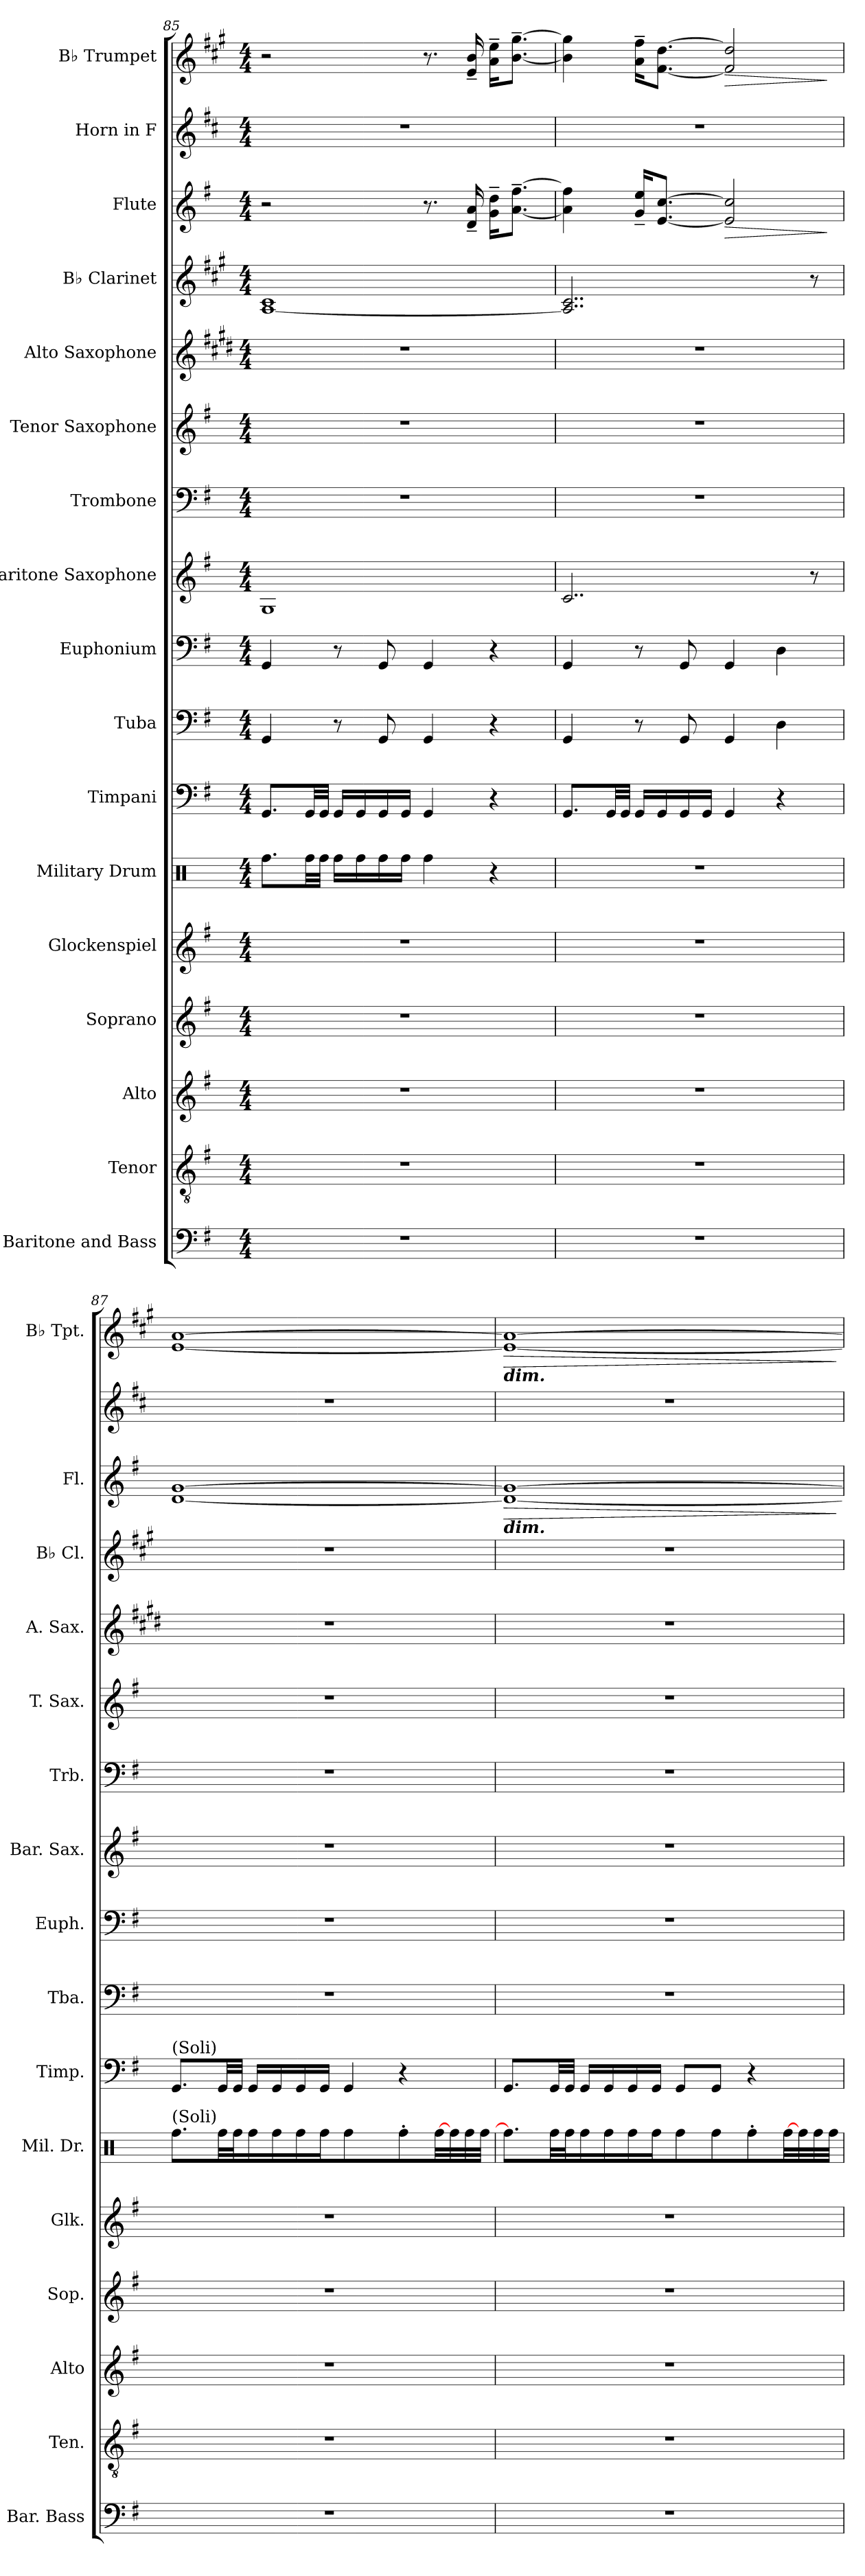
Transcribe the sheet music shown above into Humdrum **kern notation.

**kern	**kern	**kern	**kern	**kern	**kern	**kern	**kern	**kern	**kern	**kern	**kern	**kern	**kern	**kern	**dynam	**kern	**kern	**dynam
*part17	*part16	*part15	*part14	*part13	*part12	*part11	*part10	*part9	*part8	*part7	*part6	*part5	*part4	*part3	*part3	*part2	*part1	*part1
*staff17	*staff16	*staff15	*staff14	*staff13	*staff12	*staff11	*staff10	*staff9	*staff8	*staff7	*staff6	*staff5	*staff4	*staff3	*staff3	*staff2	*staff1	*staff1
*I"Baritone and Bass	*I"Tenor	*I"Alto	*I"Soprano	*I"Glockenspiel	*I"Military Drum	*I"Timpani	*I"Tuba	*I"Euphonium	*I"Baritone Saxophone	*I"Trombone	*I"Tenor Saxophone	*I"Alto Saxophone	*I"B♭ Clarinet	*I"Flute	*	*I"Horn in F	*I"B♭ Trumpet	*
*I'Bar. Bass	*I'Ten.	*I'Alto	*I'Sop.	*I'Glk.	*I'Mil. Dr.	*I'Timp.	*I'Tba.	*I'Euph.	*I'Bar. Sax.	*I'Trb.	*I'T. Sax.	*I'A. Sax.	*I'B♭ Cl.	*I'Fl.	*	*	*I'B♭ Tpt.	*
*clefF4	*clefGv2	*clefG2	*clefG2	*clefG2	*clefX	*clefF4	*clefF4	*clefF4	*clefG2	*clefF4	*clefG2	*clefG2	*clefG2	*clefG2	*	*clefG2	*clefG2	*
*	*	*	*	*ITrd-14c-24	*	*	*	*	*ITrd12c21	*	*ITrd8c14	*ITrd5c9	*ITrd1c2	*	*	*ITrd4c7	*ITrd1c2	*
*k[f#]	*k[f#]	*k[f#]	*k[f#]	*k[f#]	*k[]	*k[f#]	*k[f#]	*k[f#]	*k[f#]	*k[f#]	*k[f#]	*k[f#]	*k[f#]	*k[f#]	*	*k[f#]	*k[f#]	*
*M4/4	*M4/4	*M4/4	*M4/4	*M4/4	*M4/4	*M4/4	*M4/4	*M4/4	*M4/4	*M4/4	*M4/4	*M4/4	*M4/4	*M4/4	*	*M4/4	*M4/4	*
=85	=85	=85	=85	=85	=85	=85	=85	=85	=85	=85	=85	=85	=85	=85	=85	=85	=85	=85
1r	1r	1r	1r	1r	8.Rff\L	8.GG/L	4GG/	4GG/	1GG	1r	1r	1r	[1G 1B	2r	.	1r	2r	.
.	.	.	.	.	32Rff\LL	32GG/LL	.	.	.	.	.	.	.	.	.	.	.	.
.	.	.	.	.	32Rff\JJJ	32GG/JJJ	.	.	.	.	.	.	.	.	.	.	.	.
.	.	.	.	.	16Rff\LL	16GG/LL	8r	8r	.	.	.	.	.	.	.	.	.	.
.	.	.	.	.	16Rff\	16GG/	.	.	.	.	.	.	.	.	.	.	.	.
.	.	.	.	.	16Rff\	16GG/	8GG/	8GG/	.	.	.	.	.	.	.	.	.	.
.	.	.	.	.	16Rff\JJ	16GG/JJ	.	.	.	.	.	.	.	.	.	.	.	.
.	.	.	.	.	4Rff\	4GG/	4GG/	4GG/	.	.	.	.	.	8.r	.	.	8.r	.
.	.	.	.	.	.	.	.	.	.	.	.	.	.	16d/~ 16a/~	.	.	16d/~ 16a/~	.
.	.	.	.	.	4r	4r	4r	4r	.	.	.	.	.	16g\~ 16dd\~KL	.	.	16g\~ 16dd\~KL	.
.	.	.	.	.	.	.	.	.	.	.	.	.	.	[8.a\~ [8.ff#\~J	.	.	[8.a\~ [8.ff#\~J	.
=86	=86	=86	=86	=86	=86	=86	=86	=86	=86	=86	=86	=86	=86	=86	=86	=86	=86	=86
1r	1r	1r	1r	1r	1r	8.GG/L	4GG/	4GG/	2..C/	1r	1r	1r	2..G/] 2..B/	4a\] 4ff#\]	.	1r	4a\] 4ff#\]	.
.	.	.	.	.	.	32GG/LL	.	.	.	.	.	.	.	.	.	.	.	.
.	.	.	.	.	.	32GG/JJJ	.	.	.	.	.	.	.	.	.	.	.	.
.	.	.	.	.	.	16GG/LL	8r	8r	.	.	.	.	.	16g/~ 16ee/~KL	.	.	16g\~ 16ee\~KL	.
.	.	.	.	.	.	16GG/	.	.	.	.	.	.	.	[8.e/ [8.cc/J	.	.	[8.e\ [8.cc\J	.
.	.	.	.	.	.	16GG/	8GG/	8GG/	.	.	.	.	.	.	.	.	.	.
.	.	.	.	.	.	16GG/JJ	.	.	.	.	.	.	.	.	.	.	.	.
!	!	!	!	!	!	!	!	!	!	!	!	!	!	!	!LO:HP:b	!	!	!LO:HP:b
.	.	.	.	.	.	4GG/	4GG/	4GG/	.	.	.	.	.	2e/] 2cc/]	>	.	2e/] 2cc/]	>
.	.	.	.	.	.	4r	4D\	4D\	.	.	.	.	.	.	.	.	.	.
.	.	.	.	.	.	.	.	.	8r	.	.	.	8r	.	.	.	.	.
.	.	.	.	.	.	.	.	.	.	.	.	.	.	.	]	.	.	]
=87	=87	=87	=87	=87	=87	=87	=87	=87	=87	=87	=87	=87	=87	=87	=87	=87	=87	=87
!	!	!	!	!	!	!LO:TX:a:t=(Soli)	!	!	!	!	!	!	!	!	!	!	!	!
!	!	!	!	!	!LO:TX:a:t=(Soli)	!	!	!	!	!	!	!	!	!	!	!	!	!
1r	1r	1r	1r	1r	8.Rff\L	8.GG/L	1r	1r	1r	1r	1r	1r	1r	[1d [1g	.	1r	[1d [1g	.
.	.	.	.	.	32Rff\LL	32GG/LL	.	.	.	.	.	.	.	.	.	.	.	.
.	.	.	.	.	32Rff\JJJ	32GG/JJJ	.	.	.	.	.	.	.	.	.	.	.	.
.	.	.	.	.	16Rff\LL	16GG/LL	.	.	.	.	.	.	.	.	.	.	.	.
.	.	.	.	.	16Rff\	16GG/	.	.	.	.	.	.	.	.	.	.	.	.
.	.	.	.	.	16Rff\	16GG/	.	.	.	.	.	.	.	.	.	.	.	.
.	.	.	.	.	16Rff\JJ	16GG/JJ	.	.	.	.	.	.	.	.	.	.	.	.
.	.	.	.	.	4Rff\	4GG/	.	.	.	.	.	.	.	.	.	.	.	.
.	.	.	.	.	8Rff'\L	4r	.	.	.	.	.	.	.	.	.	.	.	.
*	*	*	*	*	*tremolo	*	*	*	*	*	*	*	*	*	*	*	*	*
.	.	.	.	.	[32Rff\	.	.	.	.	.	.	.	.	.	.	.	.	.
.	.	.	.	.	32Rff\	.	.	.	.	.	.	.	.	.	.	.	.	.
.	.	.	.	.	32Rff\	.	.	.	.	.	.	.	.	.	.	.	.	.
.	.	.	.	.	32Rff\JJJ	.	.	.	.	.	.	.	.	.	.	.	.	.
*	*	*	*	*	*Xtremolo	*	*	*	*	*	*	*	*	*	*	*	*	*
!!LO:PB:g=z
=88	=88	=88	=88	=88	=88	=88	=88	=88	=88	=88	=88	=88	=88	=88	=88	=88	=88	=88
!	!	!	!	!	!	!	!	!	!	!	!	!	!	!	!	!	!LO:TX:b:Bi:t=dim.	!
!	!	!	!	!	!	!	!	!	!	!	!	!	!	!LO:TX:b:Bi:t=dim.	!	!	!	!
!	!	!	!	!	!	!	!	!	!	!	!	!	!	!	!LO:HP:b	!	!	!LO:HP:b
1r	1r	1r	1r	1r	8.Rff\L]	8.GG/L	1r	1r	1r	1r	1r	1r	1r	1d_ 1g_	>	1r	1d_ 1g_	>
.	.	.	.	.	32Rff\LL	32GG/LL	.	.	.	.	.	.	.	.	.	.	.	.
.	.	.	.	.	32Rff\JJJ	32GG/JJJ	.	.	.	.	.	.	.	.	.	.	.	.
.	.	.	.	.	16Rff\LL	16GG/LL	.	.	.	.	.	.	.	.	.	.	.	.
.	.	.	.	.	16Rff\	16GG/	.	.	.	.	.	.	.	.	.	.	.	.
.	.	.	.	.	16Rff\	16GG/	.	.	.	.	.	.	.	.	.	.	.	.
.	.	.	.	.	16Rff\JJ	16GG/JJ	.	.	.	.	.	.	.	.	.	.	.	.
.	.	.	.	.	8Rff\L	8GG/L	.	.	.	.	.	.	.	.	.	.	.	.
.	.	.	.	.	8Rff\	8GG/J	.	.	.	.	.	.	.	.	.	.	.	.
.	.	.	.	.	8Rff'\	4r	.	.	.	.	.	.	.	.	.	.	.	.
*	*	*	*	*	*tremolo	*	*	*	*	*	*	*	*	*	*	*	*	*
.	.	.	.	.	[32Rff\	.	.	.	.	.	.	.	.	.	.	.	.	.
.	.	.	.	.	32Rff\	.	.	.	.	.	.	.	.	.	.	.	.	.
.	.	.	.	.	32Rff\	.	.	.	.	.	.	.	.	.	.	.	.	.
.	.	.	.	.	32Rff\JJJ	.	.	.	.	.	.	.	.	.	.	.	.	.
*	*	*	*	*	*Xtremolo	*	*	*	*	*	*	*	*	*	*	*	*	*
.	.	.	.	.	.	.	.	.	.	.	.	.	.	.	]	.	.	]
=	=	=	=	=	=	=	=	=	=	=	=	=	=	=	=	=	=	=
*-	*-	*-	*-	*-	*-	*-	*-	*-	*-	*-	*-	*-	*-	*-	*-	*-	*-	*-
